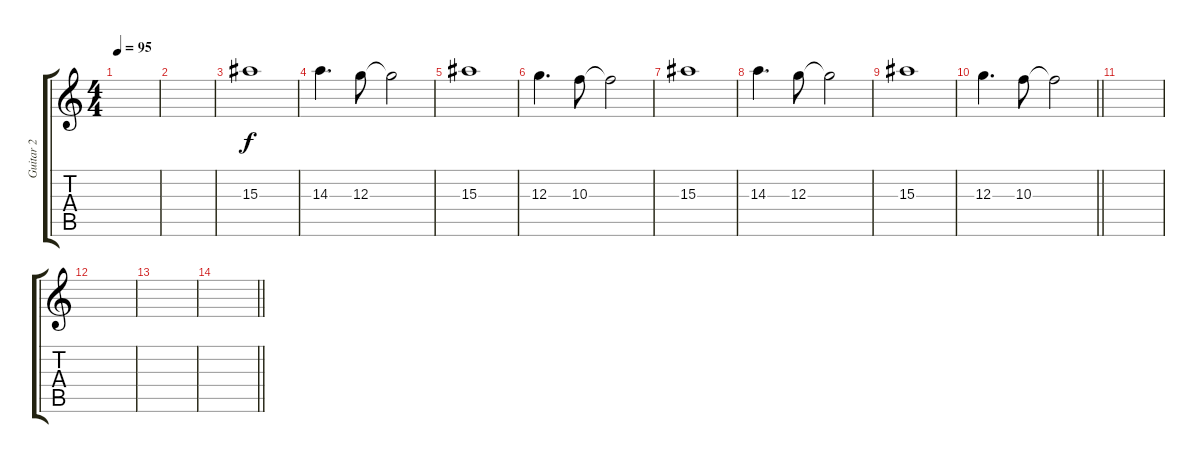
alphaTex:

\track ("Guitar 2" "Guitar 2") {instrument distortionguitar}
\staff {score tabs}
\tuning (E4 B3 G3 D3 A2 E2) {hide}
\ts (4 4)
\tempo 95
\clef g2
\ks c
|
|
15.3.1 |
14.3.4{d} 12.3.8 12.3{t}.2 |
15.3.1 |
12.3.4{d} 10.3.8 10.3{t}.2 |
15.3.1 |
14.3.4{d} 12.3.8 12.3{t}.2 |
15.3.1 |
\barLineRight lightlight
12.3.4{d} 10.3.8 10.3{t}.2 |
|
|
|
\barLineRight lightlight
